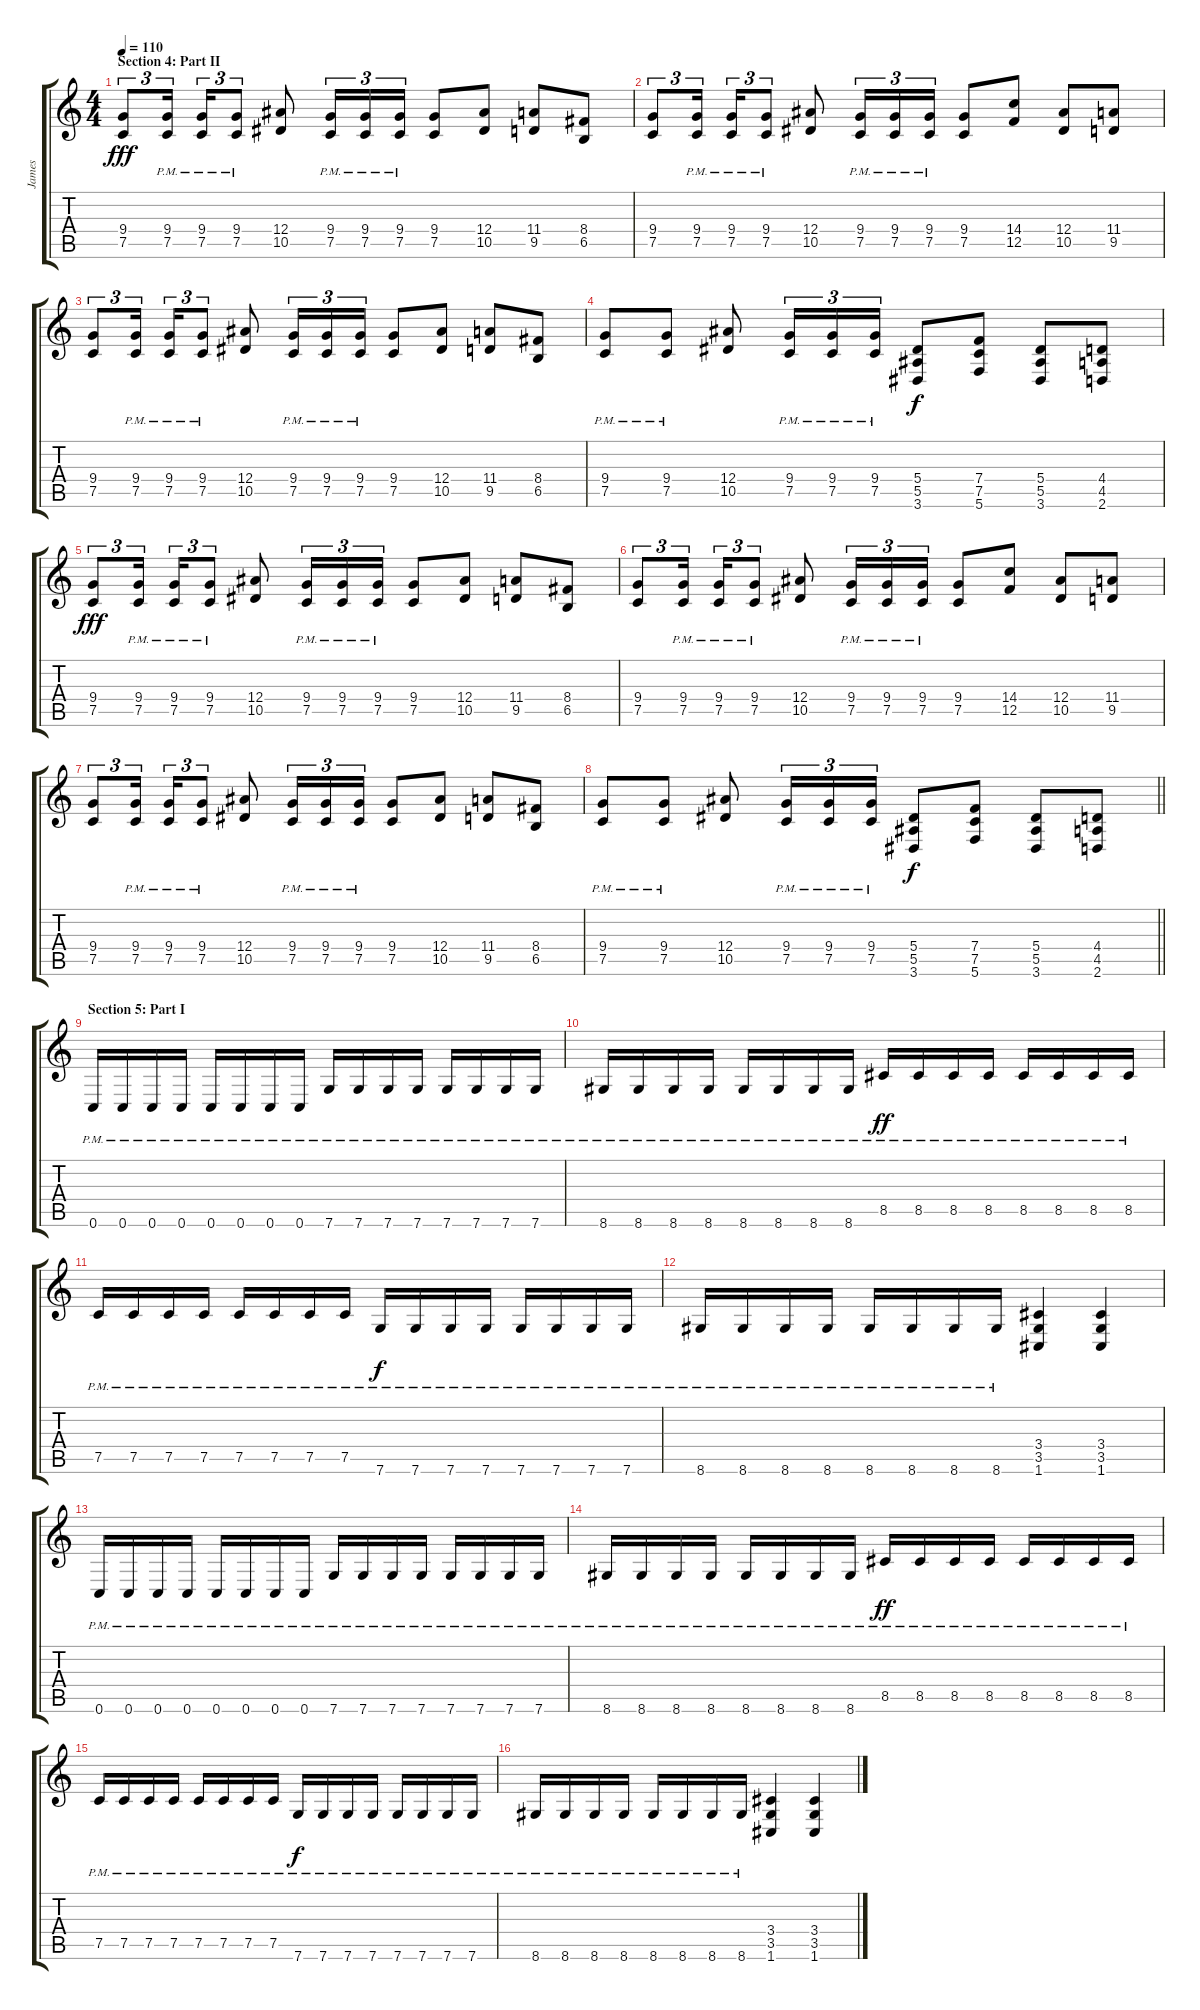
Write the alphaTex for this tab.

\track ("James" "James") {instrument distortionguitar}
\staff {score tabs}
\tuning (C4 G3 Eb3 Bb2 F2 C2) {hide}
\ts (4 4)
\section ("" "Section 4: Part II")
\tempo 110
\clef g2
\ks c
(9.4 7.5).8{tu (3 2) dy fff} (9.4{pm} 7.5{pm}).16{tu (3 2) beam splitsecondary} (9.4{pm} 7.5{pm}).16{tu (3 2)} (9.4{pm} 7.5{pm}).8{tu (3 2)} (12.4 10.5).8 (9.4{pm} 7.5{pm}).16{tu (3 2)} (9.4{pm} 7.5{pm}).16{tu (3 2)} (9.4{pm} 7.5{pm}).16{tu (3 2)} (9.4 7.5).8 (12.4 10.5).8 (11.4 9.5).8 (8.4 6.5).8 |
(9.4 7.5).8{tu (3 2)} (9.4{pm} 7.5{pm}).16{tu (3 2) beam splitsecondary} (9.4{pm} 7.5{pm}).16{tu (3 2)} (9.4{pm} 7.5{pm}).8{tu (3 2)} (12.4 10.5).8 (9.4{pm} 7.5{pm}).16{tu (3 2)} (9.4{pm} 7.5{pm}).16{tu (3 2)} (9.4{pm} 7.5{pm}).16{tu (3 2)} (9.4 7.5).8 (14.4 12.5).8 (12.4 10.5).8 (11.4 9.5).8 |
(9.4 7.5).8{tu (3 2)} (9.4{pm} 7.5{pm}).16{tu (3 2) beam splitsecondary} (9.4{pm} 7.5{pm}).16{tu (3 2)} (9.4{pm} 7.5{pm}).8{tu (3 2)} (12.4 10.5).8 (9.4{pm} 7.5{pm}).16{tu (3 2)} (9.4{pm} 7.5{pm}).16{tu (3 2)} (9.4{pm} 7.5{pm}).16{tu (3 2)} (9.4 7.5).8 (12.4 10.5).8 (11.4 9.5).8 (8.4 6.5).8 |
(9.4{pm} 7.5{pm}).8 (9.4{pm} 7.5{pm}).8 (12.4 10.5).8 (9.4{pm} 7.5{pm}).16{tu (3 2)} (9.4{pm} 7.5{pm}).16{tu (3 2)} (9.4{pm} 7.5{pm}).16{tu (3 2)} (5.4 5.5 3.6).8{dy f} (7.4 7.5 5.6).8 (5.4 5.5 3.6).8 (4.4 4.5 2.6).8 |
(9.4 7.5).8{tu (3 2) dy fff} (9.4{pm} 7.5{pm}).16{tu (3 2) beam splitsecondary} (9.4{pm} 7.5{pm}).16{tu (3 2)} (9.4{pm} 7.5{pm}).8{tu (3 2)} (12.4 10.5).8 (9.4{pm} 7.5{pm}).16{tu (3 2)} (9.4{pm} 7.5{pm}).16{tu (3 2)} (9.4{pm} 7.5{pm}).16{tu (3 2)} (9.4 7.5).8 (12.4 10.5).8 (11.4 9.5).8 (8.4 6.5).8 |
(9.4 7.5).8{tu (3 2)} (9.4{pm} 7.5{pm}).16{tu (3 2) beam splitsecondary} (9.4{pm} 7.5{pm}).16{tu (3 2)} (9.4{pm} 7.5{pm}).8{tu (3 2)} (12.4 10.5).8 (9.4{pm} 7.5{pm}).16{tu (3 2)} (9.4{pm} 7.5{pm}).16{tu (3 2)} (9.4{pm} 7.5{pm}).16{tu (3 2)} (9.4 7.5).8 (14.4 12.5).8 (12.4 10.5).8 (11.4 9.5).8 |
(9.4 7.5).8{tu (3 2)} (9.4{pm} 7.5{pm}).16{tu (3 2) beam splitsecondary} (9.4{pm} 7.5{pm}).16{tu (3 2)} (9.4{pm} 7.5{pm}).8{tu (3 2)} (12.4 10.5).8 (9.4{pm} 7.5{pm}).16{tu (3 2)} (9.4{pm} 7.5{pm}).16{tu (3 2)} (9.4{pm} 7.5{pm}).16{tu (3 2)} (9.4 7.5).8 (12.4 10.5).8 (11.4 9.5).8 (8.4 6.5).8 |
\barLineRight lightlight
(9.4{pm} 7.5{pm}).8 (9.4{pm} 7.5{pm}).8 (12.4 10.5).8 (9.4{pm} 7.5{pm}).16{tu (3 2)} (9.4{pm} 7.5{pm}).16{tu (3 2)} (9.4{pm} 7.5{pm}).16{tu (3 2)} (5.4 5.5 3.6).8{dy f} (7.4 7.5 5.6).8 (5.4 5.5 3.6).8 (4.4 4.5 2.6).8 |
\section ("" "Section 5: Part I")
0.6{pm}.16{volume 12} 0.6{pm}.16 0.6{pm}.16 0.6{pm}.16 0.6{pm}.16 0.6{pm}.16 0.6{pm}.16 0.6{pm}.16 7.6{pm}.16 7.6{pm}.16 7.6{pm}.16 7.6{pm}.16 7.6{pm}.16 7.6{pm}.16 7.6{pm}.16 7.6{pm}.16 |
8.6{pm}.16 8.6{pm}.16 8.6{pm}.16 8.6{pm}.16 8.6{pm}.16 8.6{pm}.16 8.6{pm}.16 8.6{pm}.16 8.5{pm}.16{dy ff} 8.5{pm}.16 8.5{pm}.16 8.5{pm}.16 8.5{pm}.16 8.5{pm}.16 8.5{pm}.16 8.5{pm}.16 |
7.5{pm}.16 7.5{pm}.16 7.5{pm}.16 7.5{pm}.16 7.5{pm}.16 7.5{pm}.16 7.5{pm}.16 7.5{pm}.16 7.6{pm}.16{dy f} 7.6{pm}.16 7.6{pm}.16 7.6{pm}.16 7.6{pm}.16 7.6{pm}.16 7.6{pm}.16 7.6{pm}.16 |
8.6{pm}.16 8.6{pm}.16 8.6{pm}.16 8.6{pm}.16 8.6{pm}.16 8.6{pm}.16 8.6{pm}.16 8.6{pm}.16 (3.4 3.5 1.6).4 (3.4 3.5 1.6).4 |
0.6{pm}.16 0.6{pm}.16 0.6{pm}.16 0.6{pm}.16 0.6{pm}.16 0.6{pm}.16 0.6{pm}.16 0.6{pm}.16 7.6{pm}.16 7.6{pm}.16 7.6{pm}.16 7.6{pm}.16 7.6{pm}.16 7.6{pm}.16 7.6{pm}.16 7.6{pm}.16 |
8.6{pm}.16 8.6{pm}.16 8.6{pm}.16 8.6{pm}.16 8.6{pm}.16 8.6{pm}.16 8.6{pm}.16 8.6{pm}.16 8.5{pm}.16{dy ff} 8.5{pm}.16 8.5{pm}.16 8.5{pm}.16 8.5{pm}.16 8.5{pm}.16 8.5{pm}.16 8.5{pm}.16 |
7.5{pm}.16 7.5{pm}.16 7.5{pm}.16 7.5{pm}.16 7.5{pm}.16 7.5{pm}.16 7.5{pm}.16 7.5{pm}.16 7.6{pm}.16{dy f} 7.6{pm}.16 7.6{pm}.16 7.6{pm}.16 7.6{pm}.16 7.6{pm}.16 7.6{pm}.16 7.6{pm}.16 |
8.6{pm}.16 8.6{pm}.16 8.6{pm}.16 8.6{pm}.16 8.6{pm}.16 8.6{pm}.16 8.6{pm}.16 8.6{pm}.16 (3.4 3.5 1.6).4 (3.4 3.5 1.6).4
